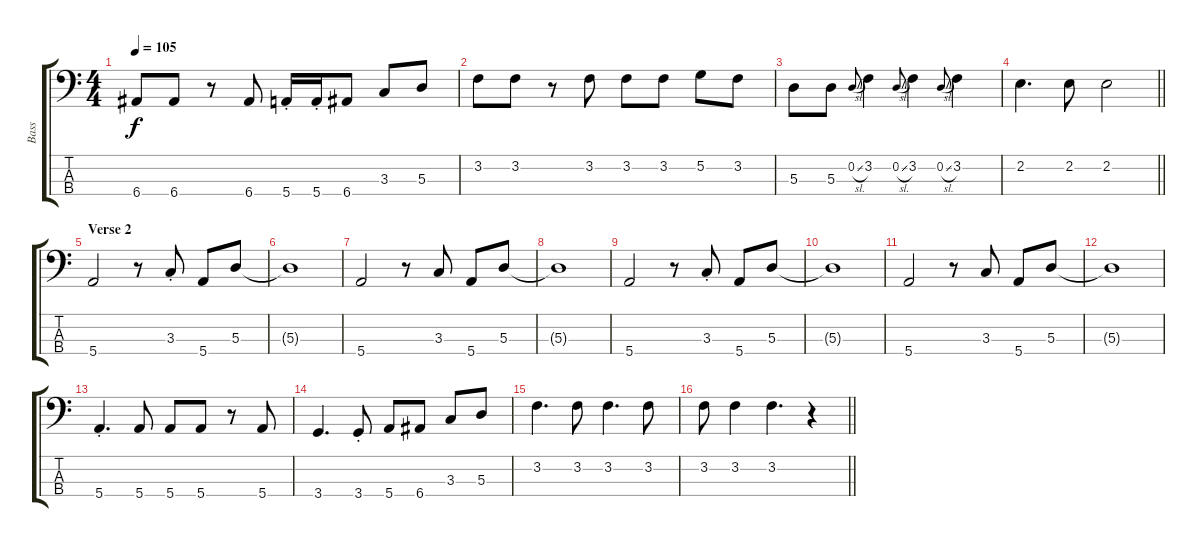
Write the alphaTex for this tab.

\track ("Bass" "Bass") {instrument electricbasspick}
\staff {score tabs}
\tuning (G2 D2 A1 E1) {hide}
\ts (4 4)
\tempo 105
\clef f4
\ks c
6.4.8{dy f} 6.4.8 r.8 6.4.8 5.4{st}.16 5.4{st}.16 6.4.8 3.3.8 5.3.8 |
3.2.8 3.2.8 r.8 3.2.8 3.2.8 3.2.8 5.2.8 3.2.8 |
5.3.8 5.3.8 0.2{sl}.8{gr onbeat} 3.2.4 0.2{sl}.8{gr onbeat} 3.2.4 0.2{sl}.8{gr onbeat} 3.2.4 |
\barLineRight lightlight
2.2.4{d} 2.2.8 2.2.2 |
\section ("" "Verse 2")
5.4.2 r.8 3.3{st}.8 5.4.8 5.3.8 |
5.3{t}.1 |
5.4.2 r.8 3.3.8 5.4.8 5.3.8 |
5.3{t}.1 |
5.4.2 r.8 3.3{st}.8 5.4.8 5.3.8 |
5.3{t}.1 |
5.4.2 r.8 3.3.8 5.4.8 5.3.8 |
5.3{t}.1 |
5.4{st}.4{d} 5.4.8 5.4.8 5.4.8 r.8 5.4.8 |
3.4.4{d} 3.4{st}.8 5.4.8 6.4.8 3.3.8 5.3.8 |
3.2.4{d} 3.2.8 3.2.4{d} 3.2.8 |
\barLineRight lightlight
3.2.8 3.2.4 3.2.4{d} r.4
